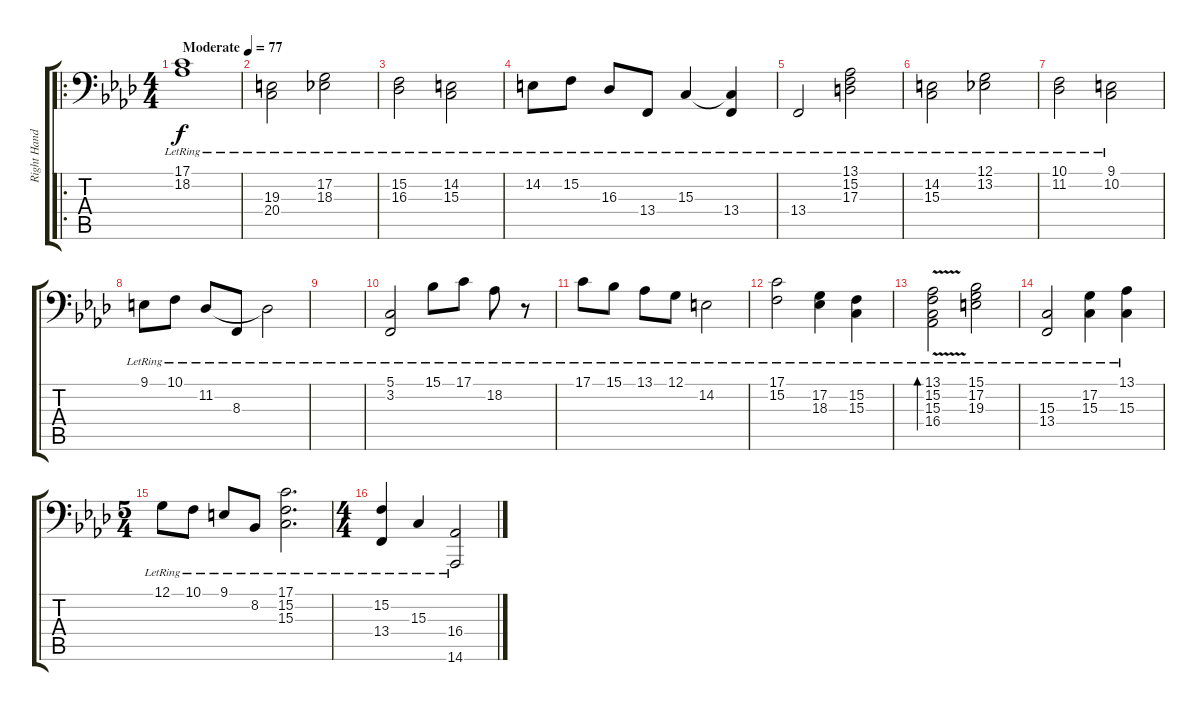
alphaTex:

\track ("Right Hand" "Right Hand") {instrument acousticgrandpiano}
\staff {score tabs}
\tuning (G2 D2 A1 E1 B0 Gb0) {hide}
\ro
\ts (4 4)
\tempo (77 "Moderate")
\clef f4
\ks ab
(17.1{lr} 18.2{lr}).1{dy f instrument acousticgrandpiano} |
(19.3{lr} 20.4{lr}).2 (17.2{lr} 18.3{lr}).2 |
(15.2{lr} 16.3{lr}).2 (14.2{lr} 15.3{lr}).2 |
14.2{lr}.8 15.2{lr}.8 16.3{lr}.8 13.4{lr}.8 15.3{lr}.4 (15.3{t} 13.4{lr}).4 |
13.4{lr}.2 (13.1{lr} 15.2{lr} 17.3{lr}).2 |
(14.2{lr} 15.3{lr}).2 (12.1{lr} 13.2{lr}).2 |
(10.1{lr} 11.2{lr}).2 (9.1{lr} 10.2{lr}).2 |
9.1{lr}.8 10.1{lr}.8 11.2{lr}.8 8.3{lr}.8 11.2{lr t}.2 |
|
(5.1{lr} 3.2{lr}).2 15.1{lr}.8 17.1{lr}.8 18.2{lr}.8 r.8 |
17.1{lr}.8 15.1{lr}.8 13.1{lr}.8 12.1{lr}.8 14.2{lr}.2 |
(17.1{lr} 15.2{lr}).2 (17.2{lr} 18.3{lr}).4 (15.2{lr} 15.3{lr}).4 |
(13.1{v lr} 15.2{v lr} 15.3{v lr} 16.4{v lr}).2{bd 60} (15.1{lr} 17.2{lr} 19.3{lr}).2 |
(15.3{lr} 13.4{lr}).2 (17.2{lr} 15.3{lr}).4 (13.1{lr} 15.3{lr}).4 |
\ts (5 4)
12.1{lr}.8 10.1{lr}.8 9.1{lr}.8 8.2{lr}.8 (17.1{lr} 15.2{lr} 15.3{lr}).2{d} |
\ts (4 4)
(15.2{lr} 13.4{lr}).4 15.3{lr}.4 (16.4{lr} 14.6{lr}).2
